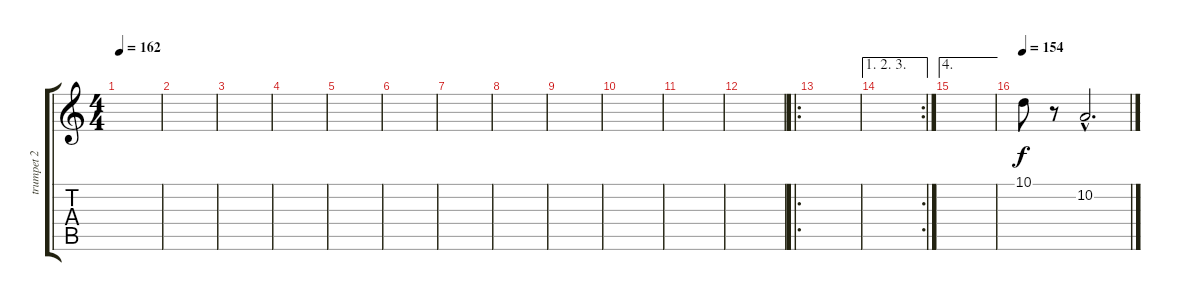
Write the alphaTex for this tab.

\track ("trumpet 2" "trumpet 2") {instrument trumpet}
\staff {score tabs}
\tuning (E4 B3 G3 D3 A2 E2) {hide}
\ts (4 4)
\tempo 162
\clef g2
\ks c
|
|
|
|
|
|
|
|
|
|
|
|
\ro
|
\ae (1 2 3)
\rc 2
|
\ae 4
|
\tempo 154
10.1.8 r.8 10.2{hac}.2{d}
